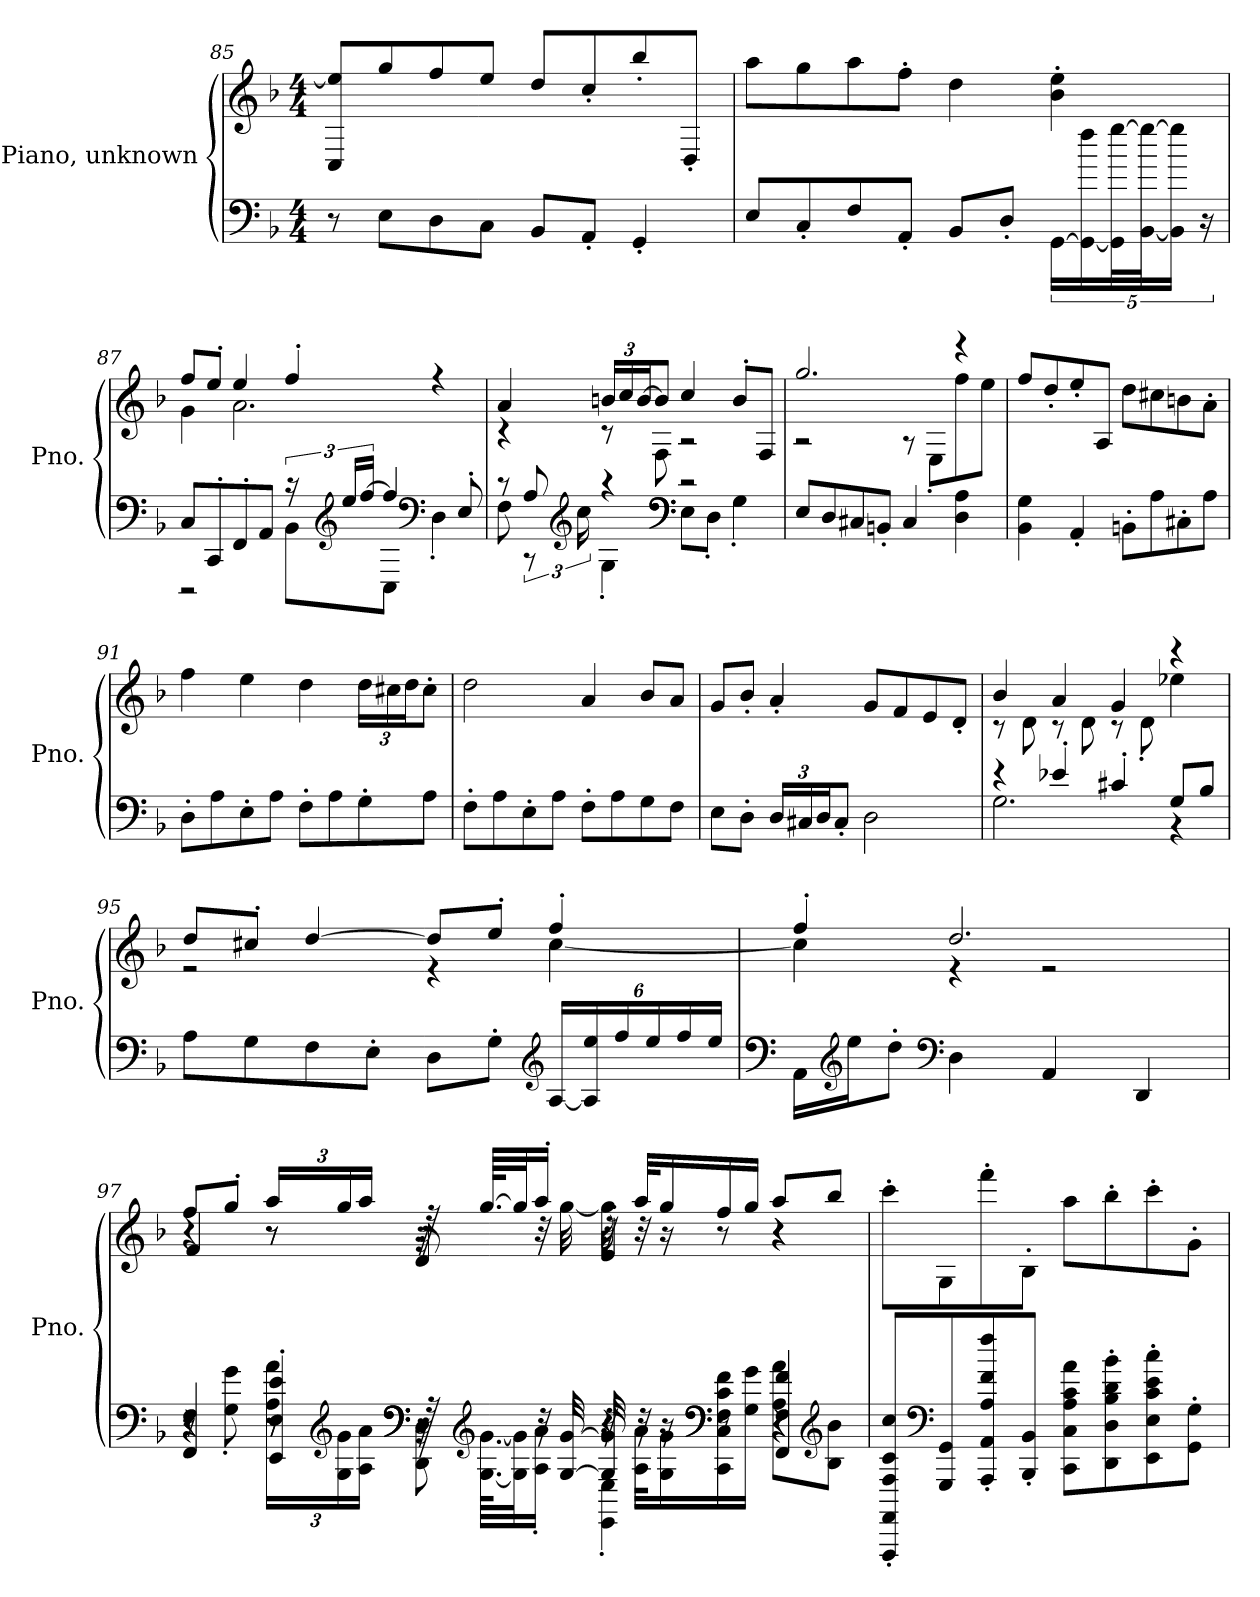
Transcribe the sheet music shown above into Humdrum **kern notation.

**kern	**kern
*part1	*part1
*staff2	*staff1
*I"Piano, unknown	*
*I'Pno.	*
*clefF4	*clefG2
*k[b-]	*k[b-]
*M4/4	*M4/4
=85	=85
8r	8C/ 8ee/]L
8E\L	8gg/
8D\	8ff/
8C\J	8ee/J
8BB-/L	8dd/L
8AA'/J	8cc'/
4GG'/	8bb-'/
.	8D'/J
=86	=86
8E/L	8aa\L
8C'/	8gg\
8F/	8aa\
8AA'/J	8ff'\J
8BB-/L	4dd\
8D'/J	.
[20GG\LL	4b-\' 4ee\'
20GG\_ 20ff\	.
40GG\] [40gg\L	.
[40BB-\ 40gg\_J	.
20BB-\] 20gg\]JJ	.
20r	.
!!LO:LB:g=z
=87	=87
*^	*^
8C/L	2r	8ff/L	4g\
8CC'/	.	8ee'/J	.
8FF'/	.	4ee/	2.a\
8AA/J	.	.	.
24r	8BB-\L	4ff'/	.
*clefG2	*	*	*
24ee/LL	.	.	.
[24ff/JJ	.	.	.
4ff/]	8C\J	.	.
*clefF4	*	*	*
.	4D'\	4r	.
8E'/	.	.	.
=88	=88	=88	=88
8r	8F\	4a/	4r
8A/	12r	.	.
*clefG2	*	*	*
.	24cc\	.	.
*	*	*Xbrackettup	*
4r	4G'\	24bn/LL	8r
.	.	24cc/	.
.	.	[24b/J	.
.	.	8b/J]	8F\
*clefF4	*	*	*
2r	8E\L	4cc/	2r
.	8D'\J	.	.
.	4G'\	8b'/L	.
.	.	8F/J	.
*v	*v	*	*
=89	=89	=89
8E/L	2.gg/	2r
8D/	.	.
8C#X/	.	.
8BBn'/J	.	.
4C#/	.	8r
.	.	8E'\L
4D\ 4A\	4r	8ff\
.	.	8ee\J
*	*v	*v
!!LO:LB:g=z
=90	=90
4BB-\ 4G\	8ff/L
.	8dd'/
4AA'/	8ee'/
.	8A/J
8BBn'\L	8dd\L
8A\	8cc#X\
8C#X'\	8bn\
8A\J	8a'\J
=91	=91
8D'\L	4ff\
8A\	.
8E'\	4ee\
8A\J	.
8F'\L	4dd\
8A\	.
8G'\	24dd\LL
.	24cc#X\
.	24dd\J
8A\J	8cc#'\J
=92	=92
8F'\L	2dd\
8A\	.
8E'\	.
8A\J	.
8F'\L	4a/
8A\	.
8G\	8b-/L
8F\J	8a/J
=93	=93
8E\L	8g/L
8D'\J	8b-'/J
*Xbrackettup	*
24D/LL	4a'/
24C#X/	.
24D/J	.
8C#'/J	.
2D\	8g/L
.	8f/
.	8e/
.	8d'/J
!!LO:LB:g=z
=94	=94
*^	*^
4r	2.G\	4b-/	8r
.	.	.	8d\
4e-X'/	.	4a/	8r
.	.	.	8d\
4c#X'/	.	4g/	8r
.	.	.	8d'\
8G/L	4r	4r	4ee-X\
8B-/J	.	.	.
*v	*v	*	*
=95	=95	=95
8A\L	8dd/L	2r
8G\	8cc#X'/J	.
8F\	[4dd/	.
8E'\J	.	.
8D\L	8dd/L]	4r
8G'\J	8ee'/J	.
*clefG2	*	*
[24A/LL	4ff'/	[4cc#\
24A/] 24ee/	.	.
24ff/	.	.
24ee/	.	.
24ff/	.	.
24ee/JJ	.	.
=96	=96	=96
*clefF4	*	*
16AA\LL	4ff'/	4cc#\]
*clefG2	*	*
16ee\J	.	.
8dd'\J	.	.
*clefF4	*	*
4D\	2.dd/	4r
4AA/	.	2r
4DD/	.	.
!!LO:LB:g=z
=97	=97	=97
*^	*	*^
*	*^	*	*	*
*	*	*^	*	*	*
4r	8r	4FF/ 4F/	4r	8ff/L	4r	4f/
.	8G\' 8g\'	.	.	8gg'/J	.	.
8r	24A\ 24a\LL	4EE/' 4E/' 4e/'	8r	24aa/LL	8r	8r
*clefG2	*	*	*	*	*	*
.	24G\ 24g\	.	.	24gg/	.	.
.	24A\ 24a\JJ	.	.	24aa/JJ	.	.
*clefF4	*	*	*	*	*	*
16r	128r	.	8DD\ 8D\	128r	16r	8d/
*clefG2	*	*	*	*	*	*
.	[64.G\ [64.g\KLLL	.	.	[64.gg/KLLL	.	.
.	32G\] 32g\]J	.	.	32gg/J]	.	.
32r	16A\' 16a\'JJ	.	.	16aa'/JJ	32r	.
[32G/ [32g/	.	.	.	.	[32gg\	.
32G/] 32g/]	32r	4r	4EE\' 4E\'	32r	32gg\]	4e'/
32r	32A\ 32a\KLL	.	.	32aa/KLL	32r	.
16r	16G\ 16g\	.	.	16gg/	16r	.
*clefF4	*	*	*	*	*	*
8r	16CC\ 16C\ 16F\ 16c\ 16f\	.	.	16ff/	8r	.
.	16G\ 16g\JJ	.	.	16gg/JJ	.	.
4r	8A\ 8a\L	4FF/ 4F/ 4f/	4r	8aa/L	4r	4r
*clefG2	*	*	*	*	*	*
.	8B-\ 8b-\J	.	.	8bb-/J	.	.
*v	*v	*v	*v	*	*	*
*	*v	*v	*v
!!LO:LB:g=z
=98	=98
8FFF/' 8FF/' 8F/' 8c/' 8cc/'L	8ccc'\L
*clefF4	*
8GGG/ 8GG/	8G\
8AAA/' 8AA/' 8A/' 8f/' 8ff/'	8fff'\
8BBB-/' 8BB-/'J	8B-'\J
8CC\ 8C\ 8A\ 8c\ 8a\L	8aa\L
8DD\' 8D\' 8B-\' 8d\' 8b-\'	8bb-'\
8EE\' 8E\' 8c\' 8e\' 8cc\'	8ccc'\
8GG\' 8G\'J	8g'\J
=	=
*-	*-
